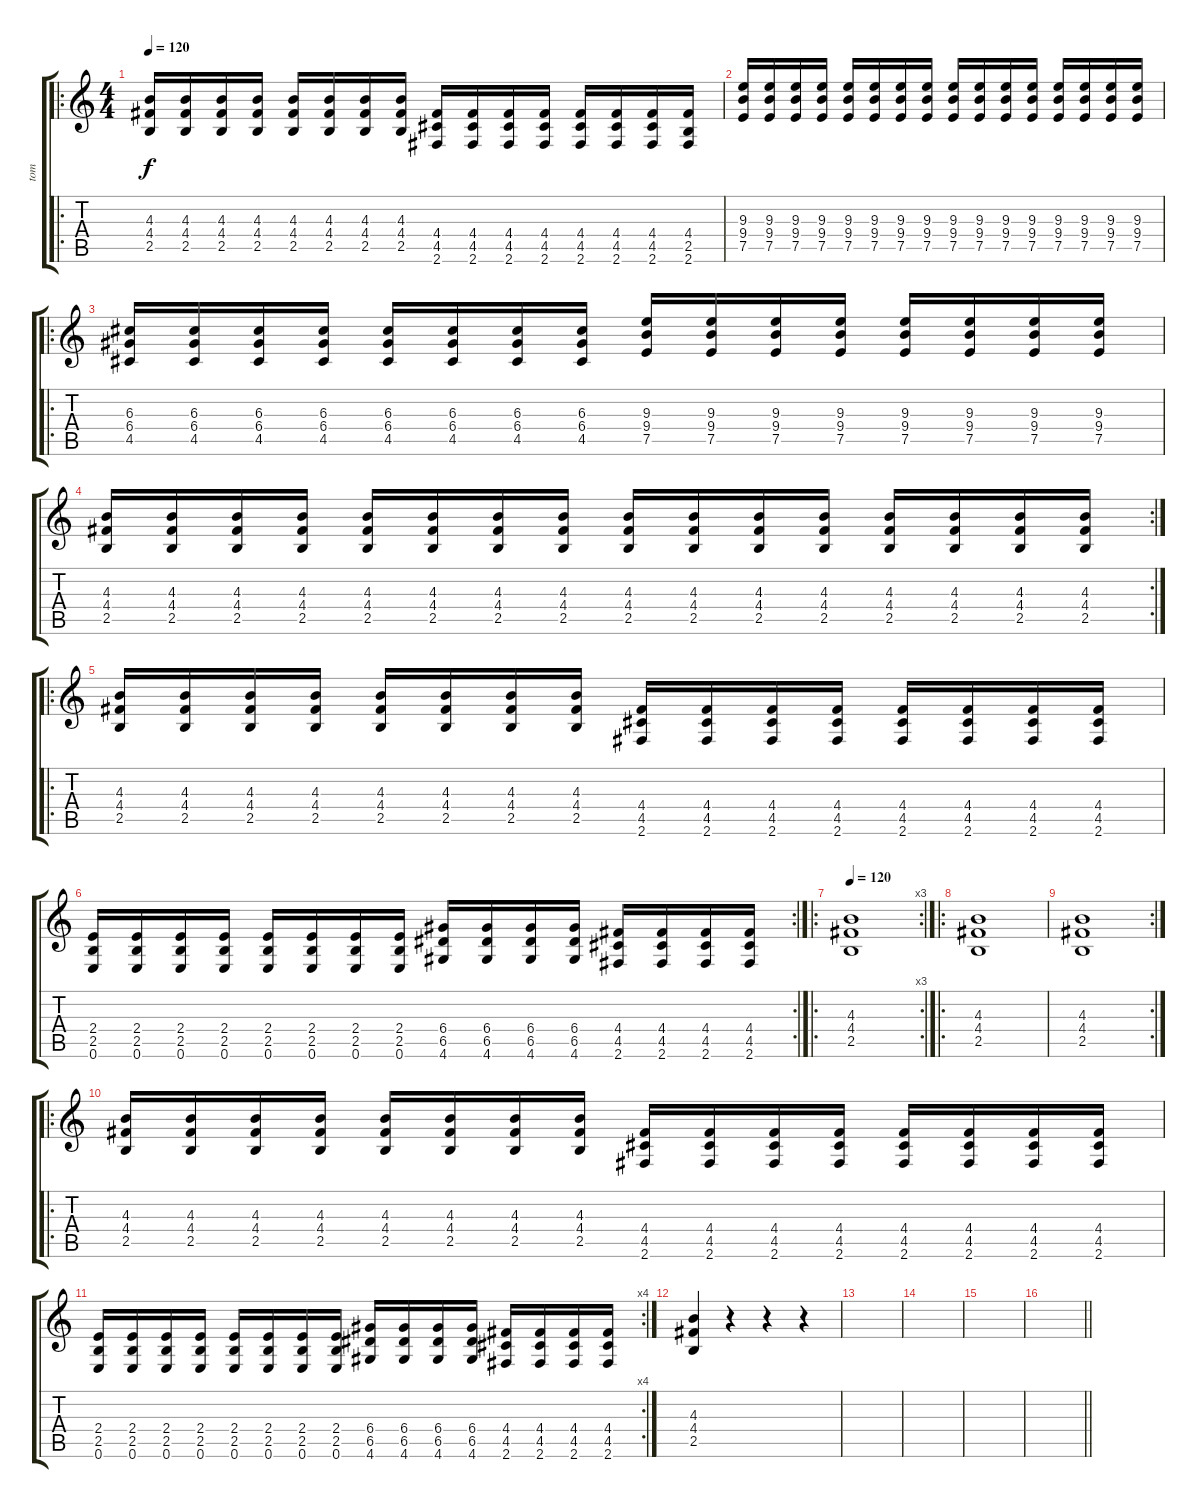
\track ("tom" "tom") {instrument distortionguitar}
\staff {score tabs}
\tuning (E4 B3 G3 D3 A2 E2) {hide}
\ro
\ts (4 4)
\tempo 120
\clef g2
\ks c
(4.3 4.4 2.5).16{dy f volume 16} (4.3 4.4 2.5).16 (4.3 4.4 2.5).16 (4.3 4.4 2.5).16 (4.3 4.4 2.5).16 (4.3 4.4 2.5).16 (4.3 4.4 2.5).16 (4.3 4.4 2.5).16 (4.4 4.5 2.6).16 (4.4 4.5 2.6).16 (4.4 4.5 2.6).16 (4.4 4.5 2.6).16 (4.4 4.5 2.6).16 (4.4 4.5 2.6).16 (4.4 4.5 2.6).16 (4.4 2.5 2.6).16 |
(9.3 9.4 7.5).16 (9.3 9.4 7.5).16 (9.3 9.4 7.5).16 (9.3 9.4 7.5).16 (9.3 9.4 7.5).16 (9.3 9.4 7.5).16 (9.3 9.4 7.5).16 (9.3 9.4 7.5).16 (9.3 9.4 7.5).16 (9.3 9.4 7.5).16 (9.3 9.4 7.5).16 (9.3 9.4 7.5).16 (9.3 9.4 7.5).16 (9.3 9.4 7.5).16 (9.3 9.4 7.5).16 (9.3 9.4 7.5).16 |
\ro
(6.3 6.4 4.5).16 (6.3 6.4 4.5).16 (6.3 6.4 4.5).16 (6.3 6.4 4.5).16 (6.3 6.4 4.5).16 (6.3 6.4 4.5).16 (6.3 6.4 4.5).16 (6.3 6.4 4.5).16 (9.3 9.4 7.5).16 (9.3 9.4 7.5).16 (9.3 9.4 7.5).16 (9.3 9.4 7.5).16 (9.3 9.4 7.5).16 (9.3 9.4 7.5).16 (9.3 9.4 7.5).16 (9.3 9.4 7.5).16 |
\rc 2
(4.3 4.4 2.5).16 (4.3 4.4 2.5).16 (4.3 4.4 2.5).16 (4.3 4.4 2.5).16 (4.3 4.4 2.5).16 (4.3 4.4 2.5).16 (4.3 4.4 2.5).16 (4.3 4.4 2.5).16 (4.3 4.4 2.5).16 (4.3 4.4 2.5).16 (4.3 4.4 2.5).16 (4.3 4.4 2.5).16 (4.3 4.4 2.5).16 (4.3 4.4 2.5).16 (4.3 4.4 2.5).16 (4.3 4.4 2.5).16 |
\ro
(4.3 4.4 2.5).16 (4.3 4.4 2.5).16 (4.3 4.4 2.5).16 (4.3 4.4 2.5).16 (4.3 4.4 2.5).16 (4.3 4.4 2.5).16 (4.3 4.4 2.5).16 (4.3 4.4 2.5).16 (4.4 4.5 2.6).16 (4.4 4.5 2.6).16 (4.4 4.5 2.6).16 (4.4 4.5 2.6).16 (4.4 4.5 2.6).16 (4.4 4.5 2.6).16 (4.4 4.5 2.6).16 (4.4 4.5 2.6).16 |
\rc 2
(2.4 2.5 0.6).16 (2.4 2.5 0.6).16 (2.4 2.5 0.6).16 (2.4 2.5 0.6).16 (2.4 2.5 0.6).16 (2.4 2.5 0.6).16 (2.4 2.5 0.6).16 (2.4 2.5 0.6).16 (6.4 6.5 4.6).16 (6.4 6.5 4.6).16 (6.4 6.5 4.6).16 (6.4 6.5 4.6).16 (4.4 4.5 2.6).16 (4.4 4.5 2.6).16 (4.4 4.5 2.6).16 (4.4 4.5 2.6).16 |
\ro
\rc 3
\tempo 120
(4.3 4.4 2.5).1{volume 10} |
\ro
(4.3 4.4 2.5).1{volume 10} |
\rc 2
(4.3 4.4 2.5).1 |
\ro
(4.3 4.4 2.5).16 (4.3 4.4 2.5).16 (4.3 4.4 2.5).16 (4.3 4.4 2.5).16 (4.3 4.4 2.5).16 (4.3 4.4 2.5).16 (4.3 4.4 2.5).16 (4.3 4.4 2.5).16 (4.4 4.5 2.6).16 (4.4 4.5 2.6).16 (4.4 4.5 2.6).16 (4.4 4.5 2.6).16 (4.4 4.5 2.6).16 (4.4 4.5 2.6).16 (4.4 4.5 2.6).16 (4.4 4.5 2.6).16 |
\rc 4
(2.4 2.5 0.6).16 (2.4 2.5 0.6).16 (2.4 2.5 0.6).16 (2.4 2.5 0.6).16 (2.4 2.5 0.6).16 (2.4 2.5 0.6).16 (2.4 2.5 0.6).16 (2.4 2.5 0.6).16 (6.4 6.5 4.6).16 (6.4 6.5 4.6).16 (6.4 6.5 4.6).16 (6.4 6.5 4.6).16 (4.4 4.5 2.6).16 (4.4 4.5 2.6).16 (4.4 4.5 2.6).16 (4.4 4.5 2.6).16 |
(4.3 4.4 2.5).4{volume 3} r.4 r.4 r.4 |
|
|
|
\barLineRight lightlight
